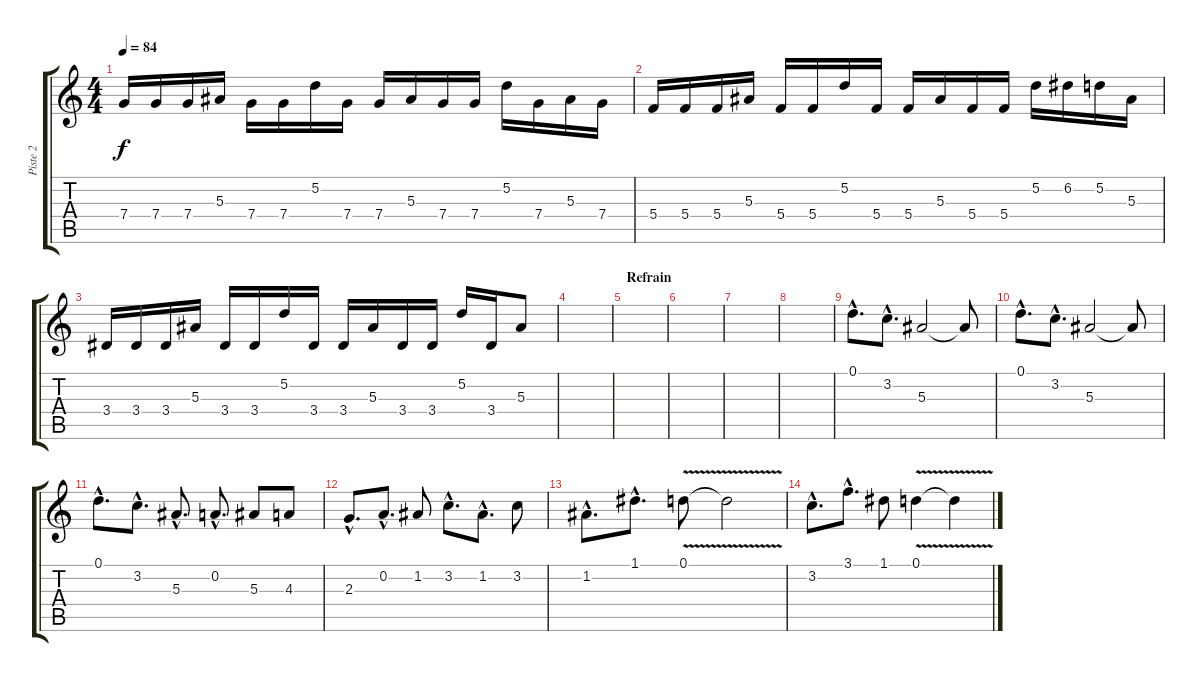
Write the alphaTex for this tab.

\track ("Piste 2" "Piste 2") {instrument distortionguitar}
\staff {score tabs}
\tuning (D4 A3 F3 C3 G2 C2) {hide}
\ts (4 4)
\tempo 84
\clef g2
\ks c
7.4.16{dy f} 7.4.16 7.4.16 5.3.16 7.4.16 7.4.16 5.2.16 7.4.16 7.4.16 5.3.16 7.4.16 7.4.16 5.2.16 7.4.16 5.3.16 7.4.16 |
5.4.16 5.4.16 5.4.16 5.3.16 5.4.16 5.4.16 5.2.16 5.4.16 5.4.16 5.3.16 5.4.16 5.4.16 5.2.16 6.2.16 5.2.16 5.3.16 |
3.4.16 3.4.16 3.4.16 5.3.16 3.4.16 3.4.16 5.2.16 3.4.16 3.4.16 5.3.16 3.4.16 3.4.16 5.2.16 3.4.16 5.3.8 |
|
\section ("" "Refrain")
|
|
|
|
0.1{hac}.8{d} 3.2{hac}.8{d} 5.3.2 5.3{t}.8 |
0.1{hac}.8{d} 3.2{hac}.8{d} 5.3.2 5.3{t}.8 |
0.1{hac}.8{d} 3.2{hac}.8{d} 5.3{hac}.8{d} 0.2{hac}.8{d} 5.3.8 4.3.8 |
2.3{hac}.8{d} 0.2{hac}.8{d} 1.2.8 3.2{hac}.8{d} 1.2{hac}.8{d} 3.2.8 |
1.2{hac}.8{d} 1.1{hac}.8{d} 0.1{v}.8 0.1{t}.2 |
3.2{hac}.8{d} 3.1{hac}.8{d} 1.1.8 0.1{v}.4 0.1{t}.4
